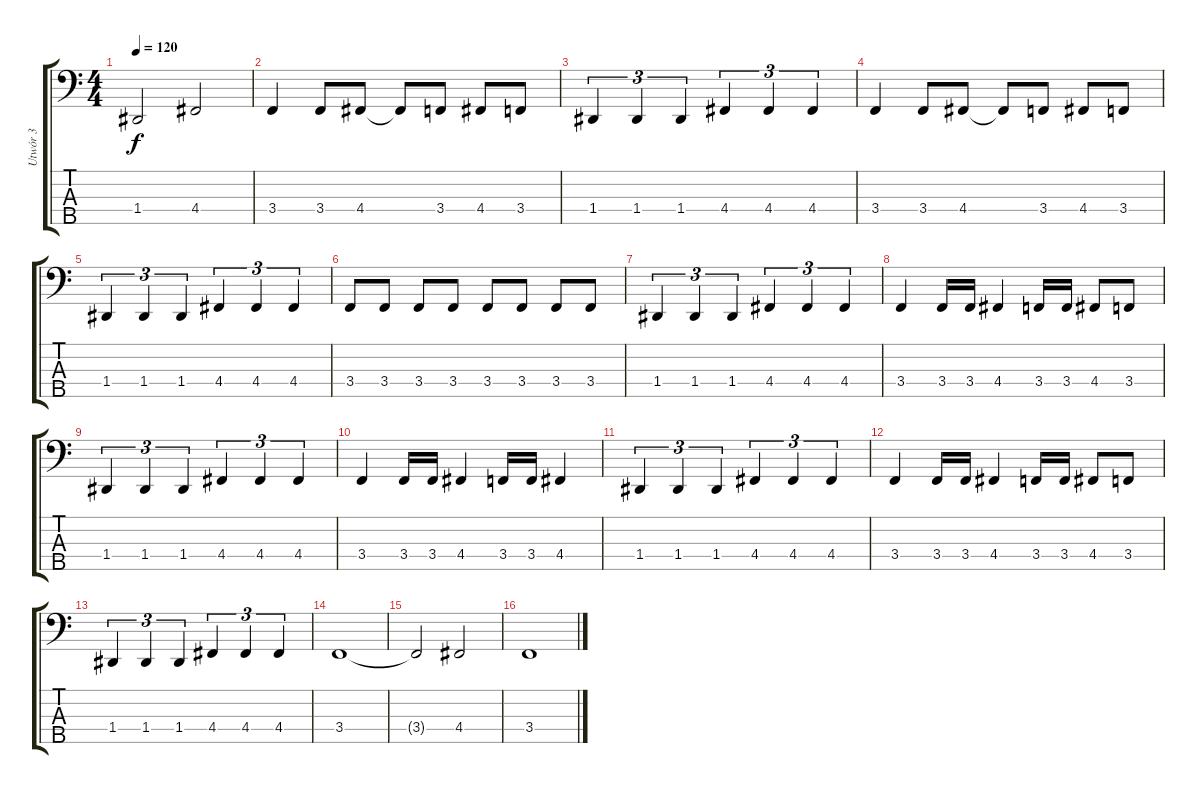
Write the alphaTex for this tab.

\track ("Utwór 3" "Utwór 3") {solo instrument electricbassfinger}
\staff {score tabs}
\tuning (F2 C2 G1 D1 A0) {hide}
\ts (4 4)
\tempo 120
\clef f4
\ks c
1.4.2{dy f} 4.4.2 |
3.4.4 3.4.8 4.4.8 4.4{t}.8 3.4.8 4.4.8 3.4.8 |
1.4.4{tu (3 2)} 1.4.4{tu (3 2)} 1.4.4{tu (3 2)} 4.4.4{tu (3 2)} 4.4.4{tu (3 2)} 4.4.4{tu (3 2)} |
3.4.4 3.4.8 4.4.8 4.4{t}.8 3.4.8 4.4.8 3.4.8 |
1.4.4{tu (3 2)} 1.4.4{tu (3 2)} 1.4.4{tu (3 2)} 4.4.4{tu (3 2)} 4.4.4{tu (3 2)} 4.4.4{tu (3 2)} |
3.4.8 3.4.8 3.4.8 3.4.8 3.4.8 3.4.8 3.4.8 3.4.8 |
1.4.4{tu (3 2)} 1.4.4{tu (3 2)} 1.4.4{tu (3 2)} 4.4.4{tu (3 2)} 4.4.4{tu (3 2)} 4.4.4{tu (3 2)} |
3.4.4 3.4.16 3.4.16 4.4.4 3.4.16 3.4.16 4.4.8 3.4.8 |
1.4.4{tu (3 2)} 1.4.4{tu (3 2)} 1.4.4{tu (3 2)} 4.4.4{tu (3 2)} 4.4.4{tu (3 2)} 4.4.4{tu (3 2)} |
3.4.4 3.4.16 3.4.16 4.4.4 3.4.16 3.4.16 4.4.4 |
1.4.4{tu (3 2)} 1.4.4{tu (3 2)} 1.4.4{tu (3 2)} 4.4.4{tu (3 2)} 4.4.4{tu (3 2)} 4.4.4{tu (3 2)} |
3.4.4 3.4.16 3.4.16 4.4.4 3.4.16 3.4.16 4.4.8 3.4.8 |
1.4.4{tu (3 2)} 1.4.4{tu (3 2)} 1.4.4{tu (3 2)} 4.4.4{tu (3 2)} 4.4.4{tu (3 2)} 4.4.4{tu (3 2)} |
3.4.1 |
3.4{t}.2 4.4.2 |
3.4.1
